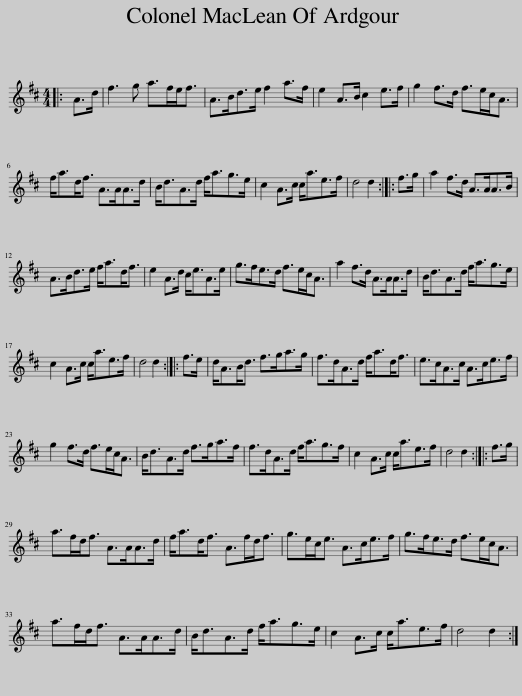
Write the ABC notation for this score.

X:1
L:1/8
M:4/4
I:linebreak $
K:D
V:1 treble
V:1
|: A>d | f3 g a>fe<f | A>Bd>e f2 a>f | e2 A>B c2 e>f | g2 f>d f>ec<A |$ %5
 f<ad<f A>AA>d | B<dA>d f<ag>e | c2 A>c c<ae>f | d4 d2 :: f>g | %10
 a2 f>d A>AA>B |$ A>Bd>e f<ad<f | e2 A>d c<eA>e | g>fe>d f>ec<A | a2 f>d A>AA>d | %15
 B<dA>d f<ag>e |$ c2 A>c c<ae>f | d4 d2 :: f>e | d<AB<d f>ga>g | %20
 f>dA>d f<ad<f | e>cA>c A>ce>f |$ g2 f>d f>ec<A | B<dA>d f>ga>f | f>dA>d f<ag>f | %25
 c2 A>c c<ae>f | d4 d2 :: f>g |$ a>fd<f A>AA>d | f<ad<f A>fd<f | %30
 g>ec<e A>ce>f | g>fe>d f>ec<A |$ a>fd<f A>AA>d | B<dA>d f<ag>e | c2 A>c c<ae>f | %35
 d4 d2 :| %36
